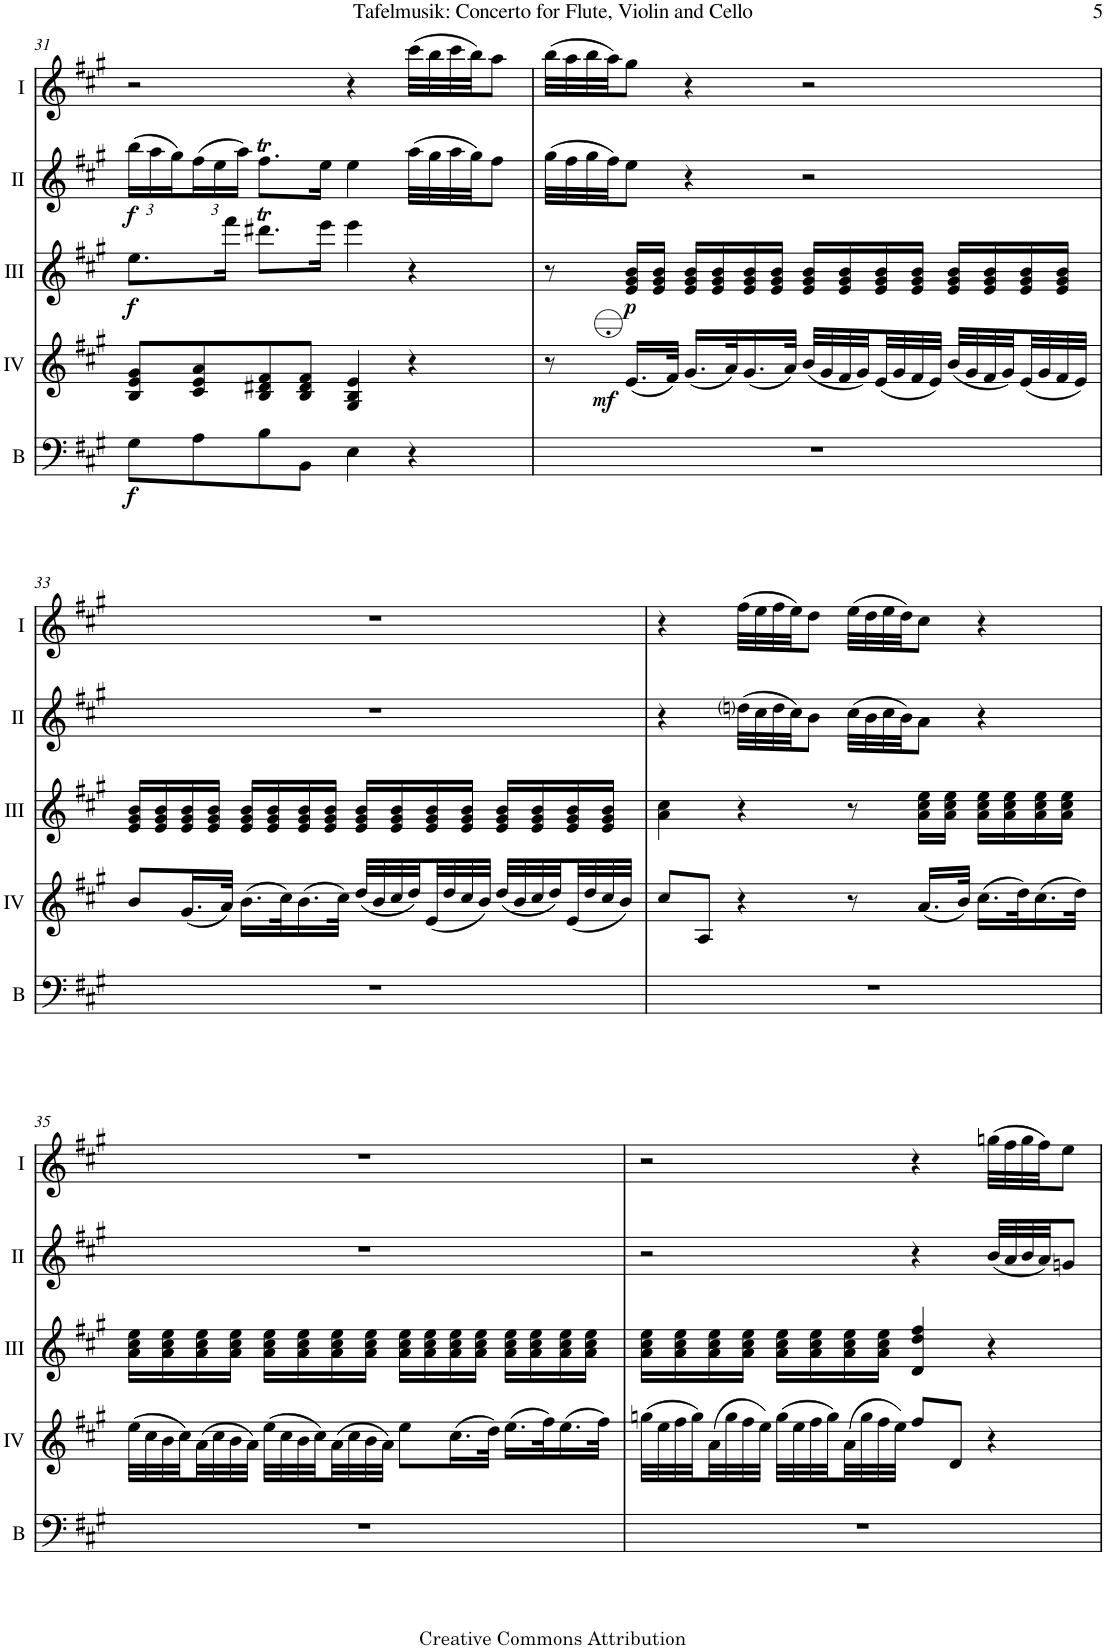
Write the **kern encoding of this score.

**kern	**dynam	**kern	**dynam	**kern	**dynam	**kern	**dynam	**kern
*part5	*part5	*part4	*part4	*part3	*part3	*part2	*part2	*part1
*staff5	*staff5	*staff4	*staff4	*staff3	*staff3	*staff2	*staff2	*staff1
*I"Bass	*	*I"Acc. 4	*	*I"Acc. 3	*	*I"Acc. 2	*	*I"Acc. 1
*I'B	*	*	*	*	*	*	*	*
!!LO:PB:g=z
*clefF4	*	*clefG2	*	*clefG2	*	*clefG2	*	*clefG2
*Trd7c12	*	*	*	*Trd7c12	*	*	*	*
*k[f#c#g#]	*	*k[f#c#g#]	*	*k[f#c#g#]	*	*k[f#c#g#]	*	*k[f#c#g#]
*M4/4	*	*M4/4	*	*M4/4	*	*M4/4	*	*M4/4
*met(c)	*	*met(c)	*	*met(c)	*	*met(c)	*	*met(c)
*	*	*	*	*	*	*Xbrackettup	*	*
=31	=31	=31	=31	=31	=31	=31	=31	=31
!	!LO:DY:b	!	!	!	!LO:DY:b	!	!LO:DY:b	!
8G#\L	f	8B/ 8e/ 8g#/L	.	8.ee\L	f	(24bb\LL	f	2r
.	.	.	.	.	.	24aa\	.	.
.	.	.	.	.	.	24gg#\)	.	.
8A\	.	8c#/ 8e/ 8a/	.	.	.	(24ff#\	.	.
.	.	.	.	.	.	24ee\	.	.
.	.	.	.	16fff#\Jk	.	.	.	.
.	.	.	.	.	.	24aa\JJ)	.	.
8B\	.	8B/ 8d#X/ 8f#/	.	8.ddd#Xt\L	.	8.ff#T\L	.	.
8BB\J	.	8B/ 8d#/ 8f#/J	.	.	.	.	.	.
.	.	.	.	16eee\Jk	.	16ee\Jk	.	.
4E\	.	4G#/ 4B/ 4e/	.	4eee\	.	4ee\	.	4r
4r	.	4r	.	4r	.	(32aa\LLL	.	(32ccc#\LLL
.	.	.	.	.	.	32gg#\	.	32bb\
.	.	.	.	.	.	32aa\	.	32ccc#\
.	.	.	.	.	.	32gg#\JJ)	.	32bb\JJ)
.	.	.	.	.	.	8ff#\J	.	8aa\J
=32	=32	=32	=32	=32	=32	=32	=32	=32
1r	.	8r	.	8r	.	(32gg#\LLL	.	(32bb\LLL
.	.	.	.	.	.	32ff#\	.	32aa\
.	.	.	.	.	.	32gg#\	.	32bb\
.	.	.	.	.	.	32ff#\JJ)	.	32aa\JJ)
!	!	!	!LO:DY:b	!	!LO:DY:b	!	!	!
.	.	(16.E/LL	mf	16e/ 16g#/ 16b/LL	p	8ee\J	.	8gg#\J
.	.	.	.	16e/ 16g#/ 16b/JJ	.	.	.	.
.	.	32F#/JJk)	.	.	.	.	.	.
.	.	(16.G#/LL	.	16e/ 16g#/ 16b/LL	.	4r	.	4r
.	.	.	.	16e/ 16g#/ 16b/	.	.	.	.
.	.	32A/K)	.	.	.	.	.	.
.	.	(16.G#/	.	16e/ 16g#/ 16b/	.	.	.	.
.	.	.	.	16e/ 16g#/ 16b/JJ	.	.	.	.
.	.	32A/JJk)	.	.	.	.	.	.
.	.	(32B/LLL	.	16e/ 16g#/ 16b/LL	.	2r	.	2r
.	.	32G#/	.	.	.	.	.	.
.	.	32F#/	.	16e/ 16g#/ 16b/	.	.	.	.
.	.	32G#/)	.	.	.	.	.	.
.	.	(32E/	.	16e/ 16g#/ 16b/	.	.	.	.
.	.	32G#/	.	.	.	.	.	.
.	.	32F#/	.	16e/ 16g#/ 16b/JJ	.	.	.	.
.	.	32E/JJJ)	.	.	.	.	.	.
.	.	(32B/LLL	.	16e/ 16g#/ 16b/LL	.	.	.	.
.	.	32G#/	.	.	.	.	.	.
.	.	32F#/	.	16e/ 16g#/ 16b/	.	.	.	.
.	.	32G#/)	.	.	.	.	.	.
.	.	(32E/	.	16e/ 16g#/ 16b/	.	.	.	.
.	.	32G#/	.	.	.	.	.	.
.	.	32F#/	.	16e/ 16g#/ 16b/JJ	.	.	.	.
.	.	32E/JJJ)	.	.	.	.	.	.
!!LO:LB:g=z
=33	=33	=33	=33	=33	=33	=33	=33	=33
1r	.	8B/L	.	16e/ 16g#/ 16b/LL	.	1r	.	1r
.	.	.	.	16e/ 16g#/ 16b/	.	.	.	.
.	.	(16.G#/L	.	16e/ 16g#/ 16b/	.	.	.	.
.	.	.	.	16e/ 16g#/ 16b/JJ	.	.	.	.
.	.	32A/JJk)	.	.	.	.	.	.
.	.	(16.B\LL	.	16e/ 16g#/ 16b/LL	.	.	.	.
.	.	.	.	16e/ 16g#/ 16b/	.	.	.	.
.	.	32c#\K)	.	.	.	.	.	.
.	.	(16.B\	.	16e/ 16g#/ 16b/	.	.	.	.
.	.	.	.	16e/ 16g#/ 16b/JJ	.	.	.	.
.	.	32c#\JJk)	.	.	.	.	.	.
.	.	(32d/LLL	.	16e/ 16g#/ 16b/LL	.	.	.	.
.	.	32B/	.	.	.	.	.	.
.	.	32c#/	.	16e/ 16g#/ 16b/	.	.	.	.
.	.	32d/)	.	.	.	.	.	.
.	.	(32E/	.	16e/ 16g#/ 16b/	.	.	.	.
.	.	32d/	.	.	.	.	.	.
.	.	32c#/	.	16e/ 16g#/ 16b/JJ	.	.	.	.
.	.	32B/JJJ)	.	.	.	.	.	.
.	.	(32d/LLL	.	16e/ 16g#/ 16b/LL	.	.	.	.
.	.	32B/	.	.	.	.	.	.
.	.	32c#/	.	16e/ 16g#/ 16b/	.	.	.	.
.	.	32d/)	.	.	.	.	.	.
.	.	(32E/	.	16e/ 16g#/ 16b/	.	.	.	.
.	.	32d/	.	.	.	.	.	.
.	.	32c#/	.	16e/ 16g#/ 16b/JJ	.	.	.	.
.	.	32B/JJJ)	.	.	.	.	.	.
=34	=34	=34	=34	=34	=34	=34	=34	=34
1r	.	8c#/L	.	4a\ 4cc#\	.	4r	.	4r
.	.	8AA/J	.	.	.	.	.	.
.	.	4r	.	4r	.	(32ddni\LLL	.	(32ff#\LLL
.	.	.	.	.	.	32cc#\	.	32ee\
.	.	.	.	.	.	32dd\	.	32ff#\
.	.	.	.	.	.	32cc#\JJ)	.	32ee\JJ)
.	.	.	.	.	.	8b\J	.	8dd\J
.	.	8r	.	8r	.	(32cc#\LLL	.	(32ee\LLL
.	.	.	.	.	.	32b\	.	32dd\
.	.	.	.	.	.	32cc#\	.	32ee\
.	.	.	.	.	.	32b\JJ)	.	32dd\JJ)
.	.	(16.A/LL	.	16a\ 16cc#\ 16ee\LL	.	8a\J	.	8cc#\J
.	.	.	.	16a\ 16cc#\ 16ee\JJ	.	.	.	.
.	.	32B/JJk)	.	.	.	.	.	.
.	.	(16.c#\LL	.	16a\ 16cc#\ 16ee\LL	.	4r	.	4r
.	.	.	.	16a\ 16cc#\ 16ee\	.	.	.	.
.	.	32d\K)	.	.	.	.	.	.
.	.	(16.c#\	.	16a\ 16cc#\ 16ee\	.	.	.	.
.	.	.	.	16a\ 16cc#\ 16ee\JJ	.	.	.	.
.	.	32d\JJk)	.	.	.	.	.	.
!!LO:LB:g=z
=35	=35	=35	=35	=35	=35	=35	=35	=35
1r	.	(32e\LLL	.	16a\ 16cc#\ 16ee\LL	.	1r	.	1r
.	.	32c#\	.	.	.	.	.	.
.	.	32B\	.	16a\ 16cc#\ 16ee\	.	.	.	.
.	.	32c#\)	.	.	.	.	.	.
.	.	(32A\	.	16a\ 16cc#\ 16ee\	.	.	.	.
.	.	32c#\	.	.	.	.	.	.
.	.	32B\	.	16a\ 16cc#\ 16ee\JJ	.	.	.	.
.	.	32A\JJJ)	.	.	.	.	.	.
.	.	(32e\LLL	.	16a\ 16cc#\ 16ee\LL	.	.	.	.
.	.	32c#\	.	.	.	.	.	.
.	.	32B\	.	16a\ 16cc#\ 16ee\	.	.	.	.
.	.	32c#\)	.	.	.	.	.	.
.	.	(32A\	.	16a\ 16cc#\ 16ee\	.	.	.	.
.	.	32c#\	.	.	.	.	.	.
.	.	32B\	.	16a\ 16cc#\ 16ee\JJ	.	.	.	.
.	.	32A\JJJ)	.	.	.	.	.	.
.	.	8e\L	.	16a\ 16cc#\ 16ee\LL	.	.	.	.
.	.	.	.	16a\ 16cc#\ 16ee\	.	.	.	.
.	.	(16.c#\L	.	16a\ 16cc#\ 16ee\	.	.	.	.
.	.	.	.	16a\ 16cc#\ 16ee\JJ	.	.	.	.
.	.	32d\JJk)	.	.	.	.	.	.
.	.	(16.e\LL	.	16a\ 16cc#\ 16ee\LL	.	.	.	.
.	.	.	.	16a\ 16cc#\ 16ee\	.	.	.	.
.	.	32f#\K)	.	.	.	.	.	.
.	.	(16.e\	.	16a\ 16cc#\ 16ee\	.	.	.	.
.	.	.	.	16a\ 16cc#\ 16ee\JJ	.	.	.	.
.	.	32f#\JJk)	.	.	.	.	.	.
=36	=36	=36	=36	=36	=36	=36	=36	=36
1r	.	(32gn\LLL	.	16a\ 16cc#\ 16ee\LL	.	2r	.	2r
.	.	32e\	.	.	.	.	.	.
.	.	32f#\	.	16a\ 16cc#\ 16ee\	.	.	.	.
.	.	32g\)	.	.	.	.	.	.
.	.	(32A\	.	16a\ 16cc#\ 16ee\	.	.	.	.
.	.	32g\	.	.	.	.	.	.
.	.	32f#\	.	16a\ 16cc#\ 16ee\JJ	.	.	.	.
.	.	32e\JJJ)	.	.	.	.	.	.
.	.	(32g\LLL	.	16a\ 16cc#\ 16ee\LL	.	.	.	.
.	.	32e\	.	.	.	.	.	.
.	.	32f#\	.	16a\ 16cc#\ 16ee\	.	.	.	.
.	.	32g\)	.	.	.	.	.	.
.	.	(32A\	.	16a\ 16cc#\ 16ee\	.	.	.	.
.	.	32g\	.	.	.	.	.	.
.	.	32f#\	.	16a\ 16cc#\ 16ee\JJ	.	.	.	.
.	.	32e\JJJ)	.	.	.	.	.	.
.	.	8f#/L	.	4d/ 4dd/ 4ff#/	.	4r	.	4r
.	.	8D/J	.	.	.	.	.	.
.	.	4r	.	4r	.	(32b/LLL	.	(32ggn\LLL
.	.	.	.	.	.	32a/	.	32ff#\
.	.	.	.	.	.	32b/	.	32gg\
.	.	.	.	.	.	32a/JJ)	.	32ff#\JJ)
.	.	.	.	.	.	8gn/J	.	8ee\J
=	=	=	=	=	=	=	=	=
*-	*-	*-	*-	*-	*-	*-	*-	*-
